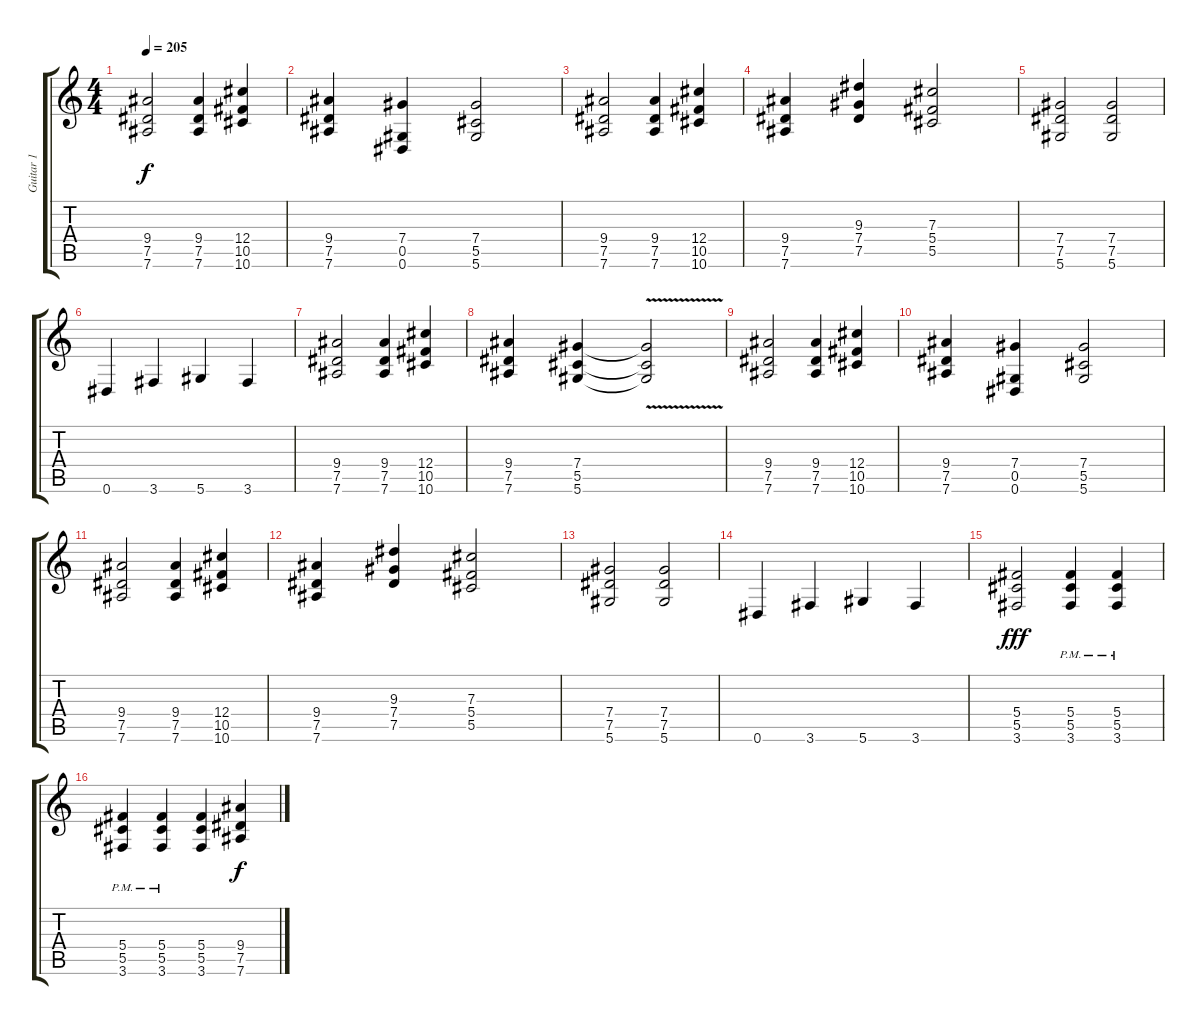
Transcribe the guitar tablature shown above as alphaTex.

\track ("Guitar 1" "Guitar 1") {instrument overdrivenguitar}
\staff {score tabs}
\tuning (Eb4 Bb3 Gb3 Db3 Ab2 Eb2) {hide}
\ts (4 4)
\tempo 205
\clef g2
\ks c
(9.4 7.5 7.6).2{dy f} (9.4 7.5 7.6).4 (12.4 10.5 10.6).4 |
(9.4 7.5 7.6).4 (7.4 0.5 0.6).4 (7.4 5.5 5.6).2 |
(9.4 7.5 7.6).2 (9.4 7.5 7.6).4 (12.4 10.5 10.6).4 |
(9.4 7.5 7.6).4 (9.3 7.4 7.5).4 (7.3 5.4 5.5).2 |
(7.4 7.5 5.6).2 (7.4 7.5 5.6).2 |
0.6.4 3.6.4 5.6.4 3.6.4 |
(9.4 7.5 7.6).2 (9.4 7.5 7.6).4 (12.4 10.5 10.6).4 |
(9.4 7.5 7.6).4 (7.4 5.5 5.6).4 (7.4{v t} 5.5{v t} 5.6{v t}).2 |
(9.4 7.5 7.6).2 (9.4 7.5 7.6).4 (12.4 10.5 10.6).4 |
(9.4 7.5 7.6).4 (7.4 0.5 0.6).4 (7.4 5.5 5.6).2 |
(9.4 7.5 7.6).2 (9.4 7.5 7.6).4 (12.4 10.5 10.6).4 |
(9.4 7.5 7.6).4 (9.3 7.4 7.5).4 (7.3 5.4 5.5).2 |
(7.4 7.5 5.6).2 (7.4 7.5 5.6).2 |
0.6.4 3.6.4 5.6.4 3.6.4 |
(5.4 5.5 3.6).2{dy fff} (5.4{pm} 5.5{pm} 3.6{pm}).4 (5.4{pm} 5.5{pm} 3.6{pm}).4 |
(5.4{pm} 5.5{pm} 3.6{pm}).4 (5.4{pm} 5.5{pm} 3.6{pm}).4 (5.4 5.5 3.6).4 (9.4 7.5 7.6).4{dy f}
